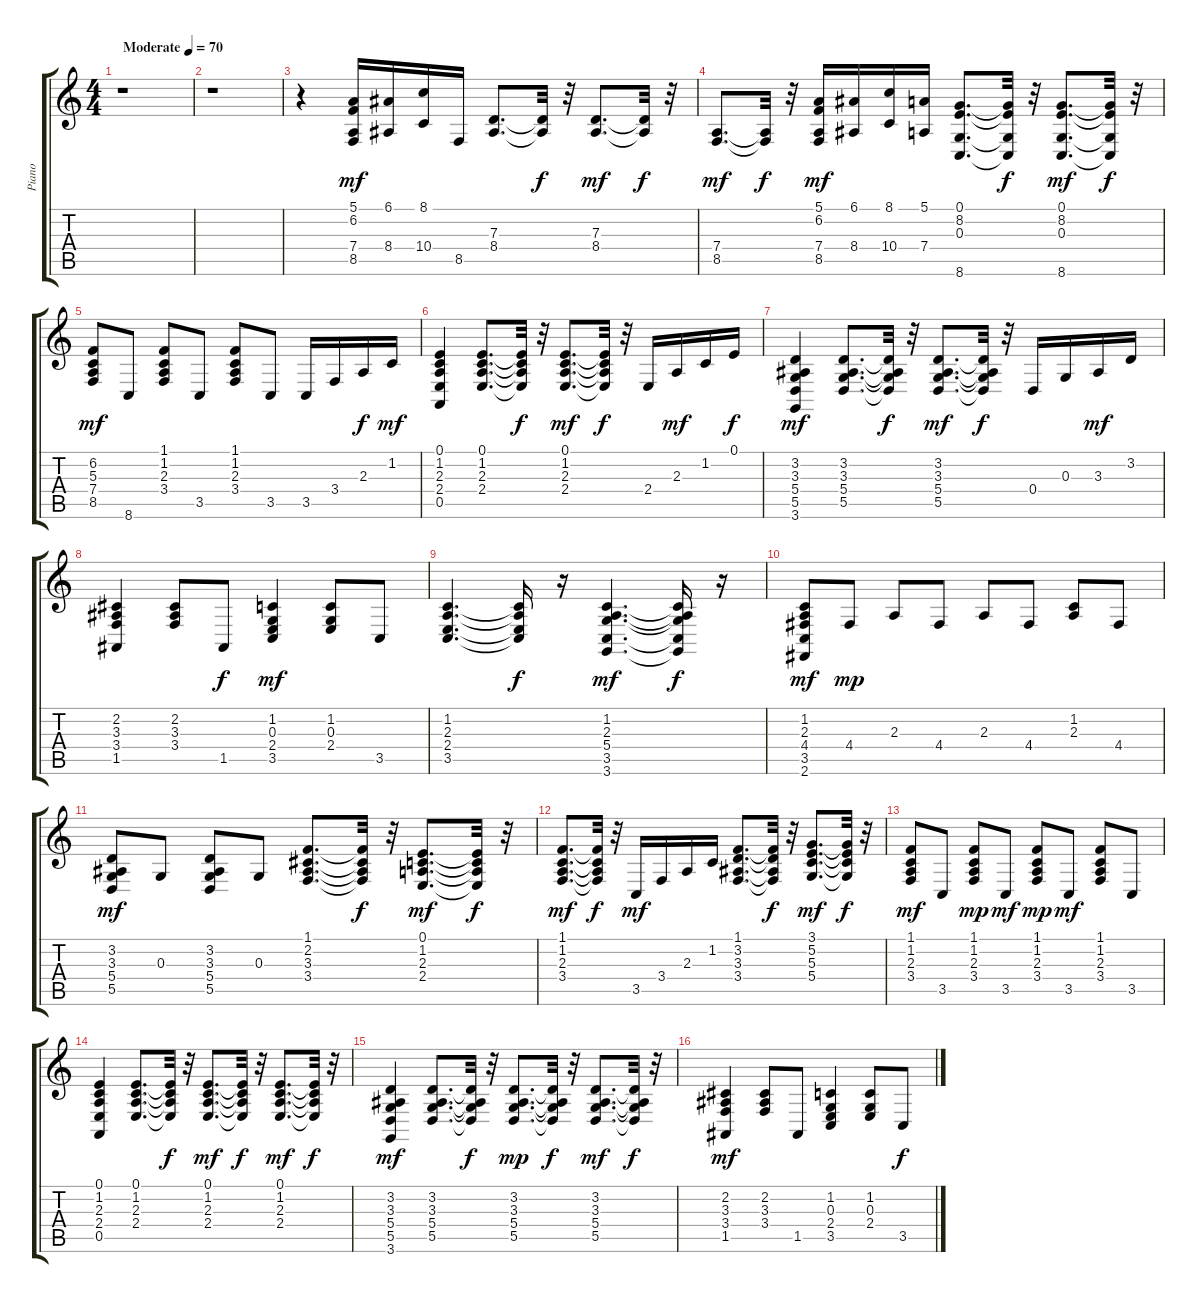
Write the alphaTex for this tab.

\track ("Piano" "Piano") {instrument acousticgrandpiano}
\staff {score tabs}
\tuning (E4 B3 G3 D3 A2 E2) {hide}
\ts (4 4)
\tempo (70 "Moderate")
\clef g2
\ks c
r.1{dy mf instrument acousticgrandpiano} |
r.1 |
r.4 (5.1 6.2 7.4 8.5).16 (6.1 8.4).16 (8.1 10.4).16 8.5.16 (7.3 8.4).8{d} (7.3{t} 8.4{t}).32{dy f} r.32 (7.3 8.4).8{d dy mf} (7.3{t} 8.4{t}).32{dy f} r.32 |
(7.4 8.5).8{d dy mf} (7.4{t} 8.5{t}).32{dy f} r.32 (5.1 6.2 7.4 8.5).16{dy mf} (6.1 8.4).16 (8.1 10.4).16 (5.1 7.4).16 (0.1 8.2 0.3 8.6).8{d} (0.1{t} 8.2{t} 0.3{t} 8.6{t}).32{dy f} r.32 (0.1 8.2 0.3 8.6).8{d dy mf} (0.1{t} 8.2{t} 0.3{t} 8.6{t}).32{dy f} r.32 |
(6.2 5.3 7.4 8.5).8{dy mf} 8.6.8 (1.1 1.2 2.3 3.4).8 3.5.8 (1.1 1.2 2.3 3.4).8 3.5.8 3.5.16 3.4.16 2.3.16{dy f} 1.2.16{dy mf} |
(0.1 1.2 2.3 2.4 0.5).4 (0.1 1.2 2.3 2.4).8{d} (0.1{t} 1.2{t} 2.3{t} 2.4{t}).32{dy f} r.32 (0.1 1.2 2.3 2.4).8{d dy mf} (0.1{t} 1.2{t} 2.3{t} 2.4{t}).32{dy f} r.32 2.4.16 2.3.16{dy mf} 1.2.16 0.1.16{dy f} |
(3.2 3.3 5.4 5.5 3.6).4{dy mf} (3.2 3.3 5.4 5.5).8{d} (3.2{t} 3.3{t} 5.4{t} 5.5{t}).32{dy f} r.32 (3.2 3.3 5.4 5.5).8{d dy mf} (3.2{t} 3.3{t} 5.4{t} 5.5{t}).32{dy f} r.32 0.4.16 0.3.16 3.3.16{dy mf} 3.2.16 |
(2.2 3.3 3.4 1.5).4 (2.2 3.3 3.4).8 1.5.8{dy f} (1.2 0.3 2.4 3.5).4{dy mf} (1.2 0.3 2.4).8 3.5.8 |
(1.2 2.3 2.4 3.5).4{d} (1.2{t} 2.3{t} 2.4{t} 3.5{t}).16{dy f} r.16 (1.2 2.3 5.4 3.5 3.6).4{d dy mf} (1.2{t} 2.3{t} 5.4{t} 3.5{t} 3.6{t}).16{dy f} r.16 |
(1.2 2.3 4.4 3.5 2.6).8{dy mf} 4.4.8{dy mp} 2.3.8 4.4.8 2.3.8 4.4.8 (1.2 2.3).8 4.4.8 |
(3.2 3.3 5.4 5.5).8{dy mf} 0.3.8 (3.2 3.3 5.4 5.5).8 0.3.8 (1.1 2.2 3.3 3.4).8{d} (1.1{t} 2.2{t} 3.3{t} 3.4{t}).32{dy f} r.32 (0.1 1.2 2.3 2.4).8{d dy mf} (0.1{t} 1.2{t} 2.3{t} 2.4{t}).32{dy f} r.32 |
(1.1 1.2 2.3 3.4).8{d dy mf} (1.1{t} 1.2{t} 2.3{t} 3.4{t}).32{dy f} r.32 3.5.16{dy mf} 3.4.16 2.3.16 1.2.16 (1.1 3.2 3.3 3.4).8{d} (1.1{t} 3.2{t} 3.3{t} 3.4{t}).32{dy f} r.32 (3.1 5.2 5.3 5.4).8{d dy mf} (3.1{t} 5.2{t} 5.3{t} 5.4{t}).32{dy f} r.32 |
(1.1 1.2 2.3 3.4).8{dy mf} 3.5.8 (1.1 1.2 2.3 3.4).8{dy mp} 3.5.8{dy mf} (1.1 1.2 2.3 3.4).8{dy mp} 3.5.8{dy mf} (1.1 1.2 2.3 3.4).8 3.5.8 |
(0.1 1.2 2.3 2.4 0.5).4 (0.1 1.2 2.3 2.4).8{d} (0.1{t} 1.2{t} 2.3{t} 2.4{t}).32{dy f} r.32 (0.1 1.2 2.3 2.4).8{d dy mf} (0.1{t} 1.2{t} 2.3{t} 2.4{t}).32{dy f} r.32 (0.1 1.2 2.3 2.4).8{d dy mf} (0.1{t} 1.2{t} 2.3{t} 2.4{t}).32{dy f} r.32 |
(3.2 3.3 5.4 5.5 3.6).4{dy mf} (3.2 3.3 5.4 5.5).8{d} (3.2{t} 3.3{t} 5.4{t} 5.5{t}).32{dy f} r.32 (3.2 3.3 5.4 5.5).8{d dy mp} (3.2{t} 3.3{t} 5.4{t} 5.5{t}).32{dy f} r.32 (3.2 3.3 5.4 5.5).8{d dy mf} (3.2{t} 3.3{t} 5.4{t} 5.5{t}).32{dy f} r.32 |
(2.2 3.3 3.4 1.5).4{dy mf} (2.2 3.3 3.4).8 1.5.8 (1.2 0.3 2.4 3.5).4 (1.2 0.3 2.4).8 3.5.8{dy f}
